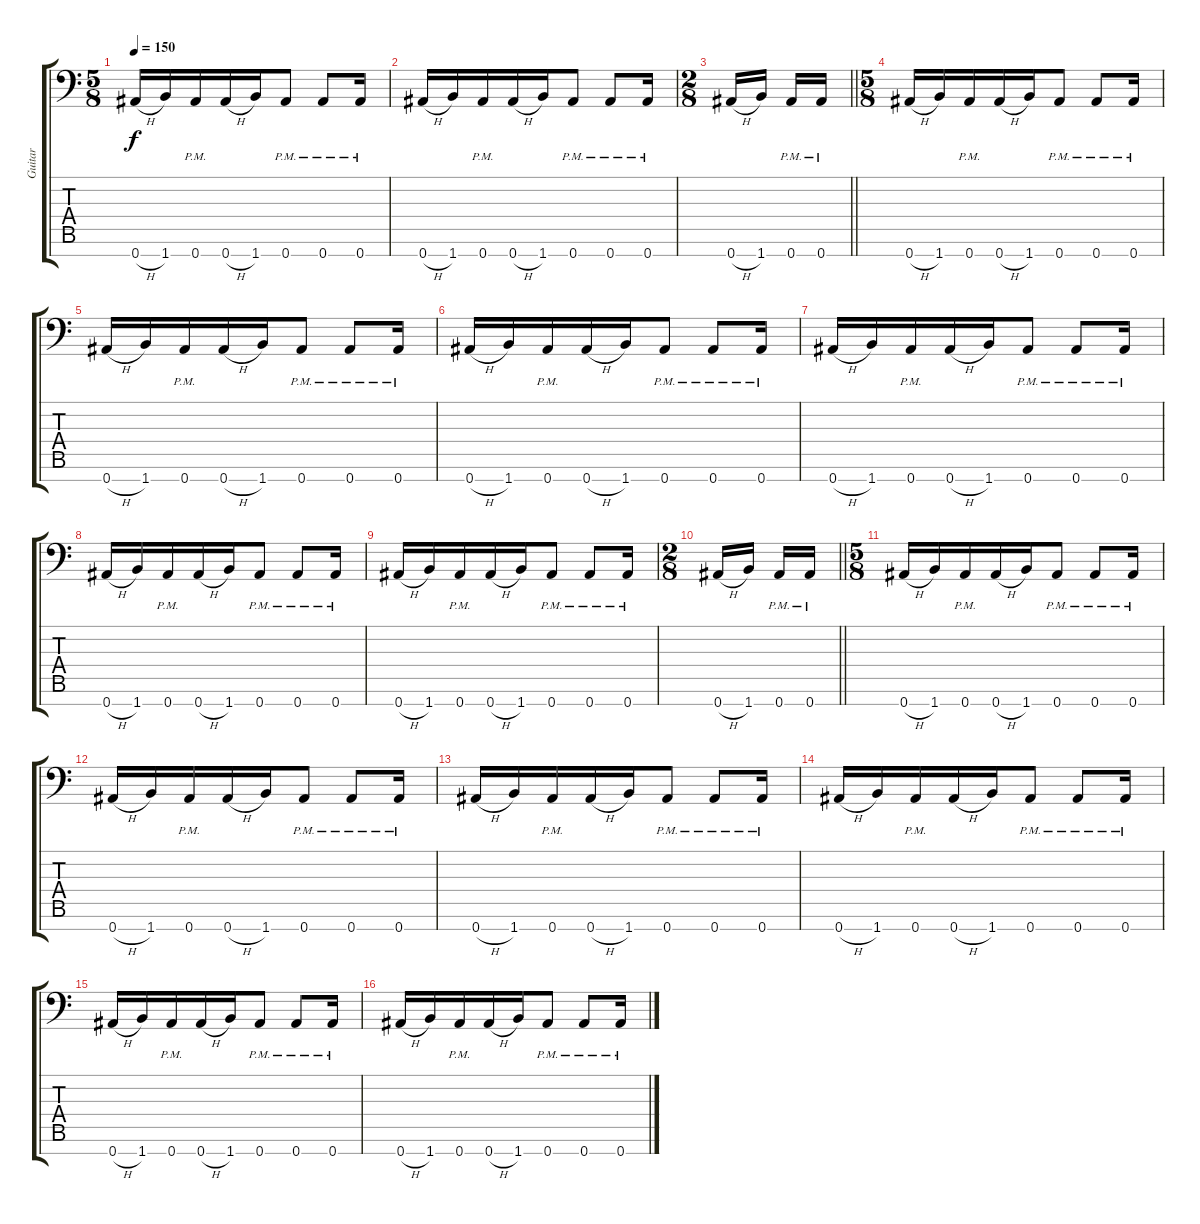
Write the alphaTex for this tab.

\track ("Guitar" "Guitar") {instrument overdrivenguitar}
\staff {score tabs}
\tuning (Eb4 Bb3 Gb3 Db3 Ab2 Eb2 Bb1) {hide}
\ts (5 8)
\tempo 150
\clef f4
\ks c
0.7{h}.16{dy f} 1.7.16 0.7{pm}.16 0.7{h}.16 1.7.16 0.7{pm}.8 0.7{pm}.8 0.7{pm}.16 |
0.7{h}.16 1.7.16 0.7{pm}.16 0.7{h}.16 1.7.16 0.7{pm}.8 0.7{pm}.8 0.7{pm}.16 |
\ts (2 8)
\barLineRight lightlight
0.7{h}.16 1.7.16 0.7{pm}.16 0.7{pm}.16 |
\ts (5 8)
0.7{h}.16 1.7.16 0.7{pm}.16 0.7{h}.16 1.7.16 0.7{pm}.8 0.7{pm}.8 0.7{pm}.16 |
0.7{h}.16 1.7.16 0.7{pm}.16 0.7{h}.16 1.7.16 0.7{pm}.8 0.7{pm}.8 0.7{pm}.16 |
0.7{h}.16 1.7.16 0.7{pm}.16 0.7{h}.16 1.7.16 0.7{pm}.8 0.7{pm}.8 0.7{pm}.16 |
0.7{h}.16 1.7.16 0.7{pm}.16 0.7{h}.16 1.7.16 0.7{pm}.8 0.7{pm}.8 0.7{pm}.16 |
0.7{h}.16 1.7.16 0.7{pm}.16 0.7{h}.16 1.7.16 0.7{pm}.8 0.7{pm}.8 0.7{pm}.16 |
0.7{h}.16 1.7.16 0.7{pm}.16 0.7{h}.16 1.7.16 0.7{pm}.8 0.7{pm}.8 0.7{pm}.16 |
\ts (2 8)
\barLineRight lightlight
0.7{h}.16 1.7.16 0.7{pm}.16 0.7{pm}.16 |
\ts (5 8)
0.7{h}.16 1.7.16 0.7{pm}.16 0.7{h}.16 1.7.16 0.7{pm}.8 0.7{pm}.8 0.7{pm}.16 |
0.7{h}.16 1.7.16 0.7{pm}.16 0.7{h}.16 1.7.16 0.7{pm}.8 0.7{pm}.8 0.7{pm}.16 |
0.7{h}.16 1.7.16 0.7{pm}.16 0.7{h}.16 1.7.16 0.7{pm}.8 0.7{pm}.8 0.7{pm}.16 |
0.7{h}.16 1.7.16 0.7{pm}.16 0.7{h}.16 1.7.16 0.7{pm}.8 0.7{pm}.8 0.7{pm}.16 |
0.7{h}.16 1.7.16 0.7{pm}.16 0.7{h}.16 1.7.16 0.7{pm}.8 0.7{pm}.8 0.7{pm}.16 |
0.7{h}.16 1.7.16 0.7{pm}.16 0.7{h}.16 1.7.16 0.7{pm}.8 0.7{pm}.8 0.7{pm}.16
